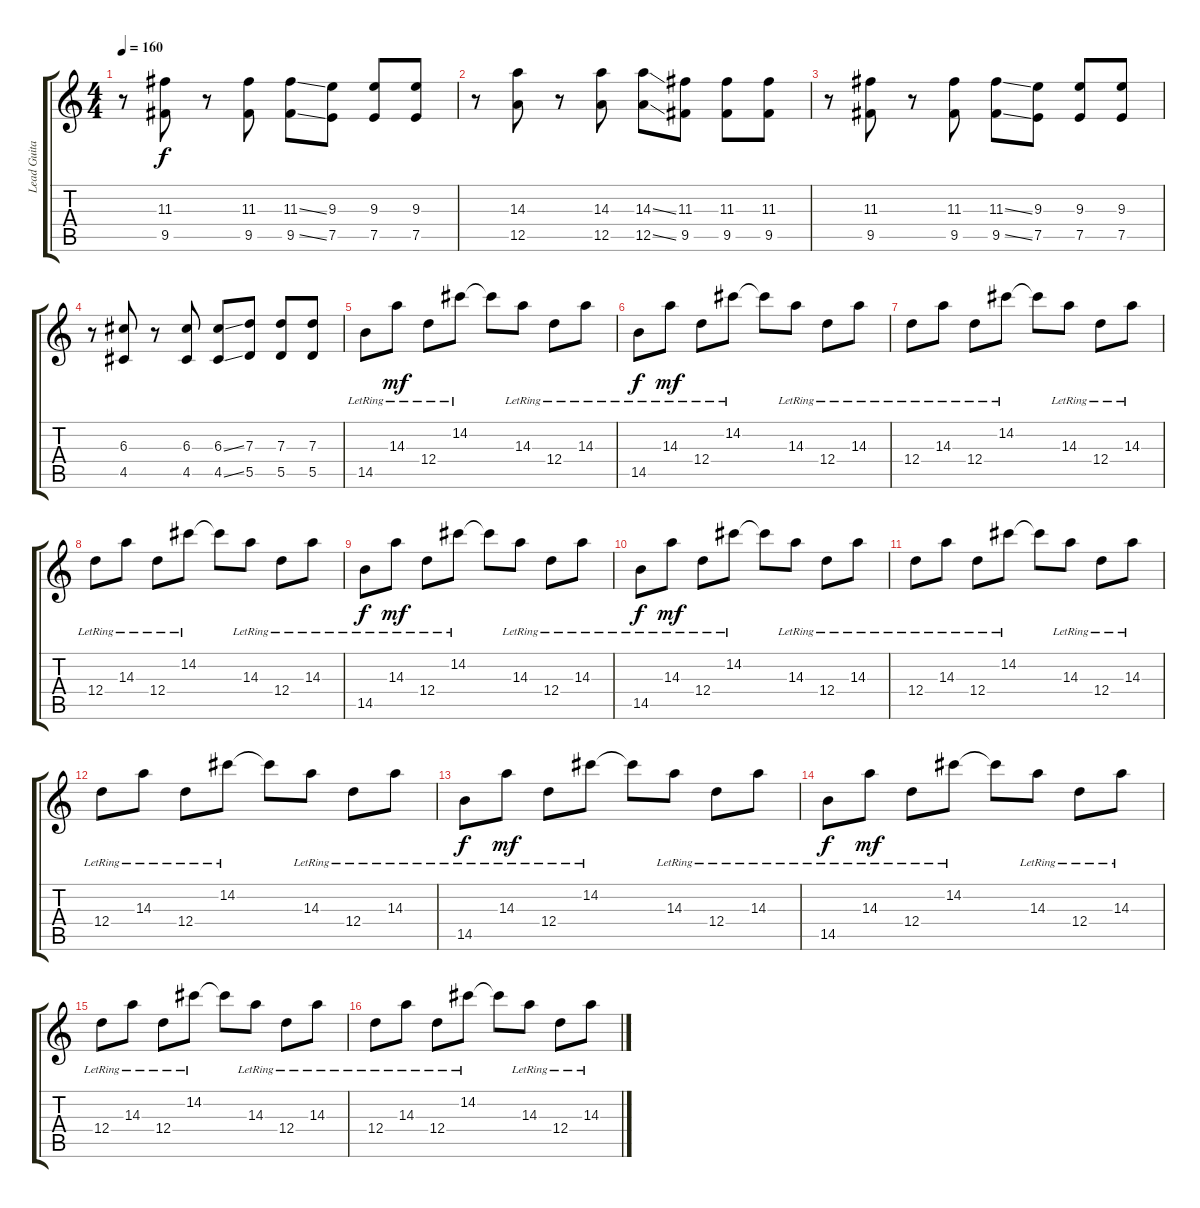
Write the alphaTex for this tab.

\track ("Lead Guitar" "Lead Guita") {instrument distortionguitar}
\staff {score tabs}
\tuning (E4 B3 G3 D3 A2 D2) {hide}
\ts (4 4)
\tempo 160
\clef g2
\ks c
r.8{dy f} (11.3 9.5).8 r.8 (11.3 9.5).8 (11.3{ss} 9.5{ss}).8 (9.3 7.5).8 (9.3 7.5).8 (9.3 7.5).8 |
r.8 (14.3 12.5).8 r.8 (14.3 12.5).8 (14.3{ss} 12.5{ss}).8 (11.3 9.5).8 (11.3 9.5).8 (11.3 9.5).8 |
r.8 (11.3 9.5).8 r.8 (11.3 9.5).8 (11.3{ss} 9.5{ss}).8 (9.3 7.5).8 (9.3 7.5).8 (9.3 7.5).8 |
r.8 (6.3 4.5).8 r.8 (6.3 4.5).8 (6.3{ss} 4.5{ss}).8 (7.3 5.5).8 (7.3 5.5).8 (7.3 5.5).8 |
14.5{lr}.8{instrument electricguitarjazz} 14.3{lr}.8{dy mf} 12.4{lr}.8 14.2{lr}.8 14.2{t}.8 14.3{lr}.8 12.4{lr}.8 14.3{lr}.8 |
14.5{lr}.8{dy f} 14.3{lr}.8{dy mf} 12.4{lr}.8 14.2{lr}.8 14.2{t}.8 14.3{lr}.8 12.4{lr}.8 14.3{lr}.8 |
12.4{lr}.8 14.3{lr}.8 12.4{lr}.8 14.2{lr}.8 14.2{t}.8 14.3{lr}.8 12.4{lr}.8 14.3{lr}.8 |
12.4{lr}.8 14.3{lr}.8 12.4{lr}.8 14.2{lr}.8 14.2{t}.8 14.3{lr}.8 12.4{lr}.8 14.3{lr}.8 |
14.5{lr}.8{dy f} 14.3{lr}.8{dy mf} 12.4{lr}.8 14.2{lr}.8 14.2{t}.8 14.3{lr}.8 12.4{lr}.8 14.3{lr}.8 |
14.5{lr}.8{dy f} 14.3{lr}.8{dy mf} 12.4{lr}.8 14.2{lr}.8 14.2{t}.8 14.3{lr}.8 12.4{lr}.8 14.3{lr}.8 |
12.4{lr}.8 14.3{lr}.8 12.4{lr}.8 14.2{lr}.8 14.2{t}.8 14.3{lr}.8 12.4{lr}.8 14.3{lr}.8 |
12.4{lr}.8 14.3{lr}.8 12.4{lr}.8 14.2{lr}.8 14.2{t}.8 14.3{lr}.8 12.4{lr}.8 14.3{lr}.8 |
14.5{lr}.8{dy f} 14.3{lr}.8{dy mf} 12.4{lr}.8 14.2{lr}.8 14.2{t}.8 14.3{lr}.8 12.4{lr}.8 14.3{lr}.8 |
14.5{lr}.8{dy f} 14.3{lr}.8{dy mf} 12.4{lr}.8 14.2{lr}.8 14.2{t}.8 14.3{lr}.8 12.4{lr}.8 14.3{lr}.8 |
12.4{lr}.8 14.3{lr}.8 12.4{lr}.8 14.2{lr}.8 14.2{t}.8 14.3{lr}.8 12.4{lr}.8 14.3{lr}.8 |
12.4{lr}.8 14.3{lr}.8 12.4{lr}.8 14.2{lr}.8 14.2{t}.8 14.3{lr}.8 12.4{lr}.8 14.3{lr}.8
